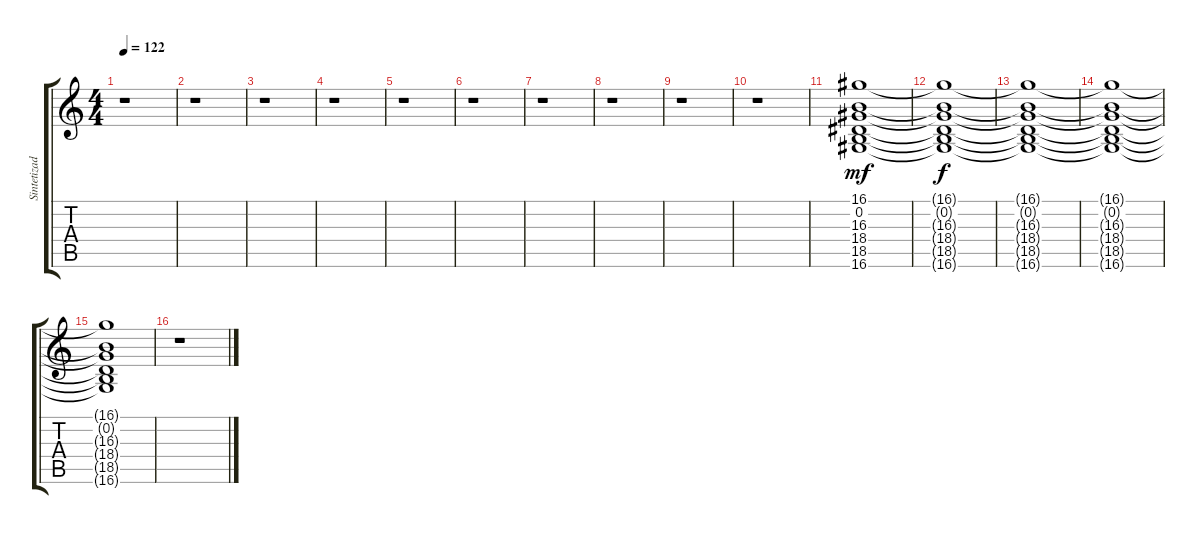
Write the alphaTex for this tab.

\track ("Sintetizador" "Sintetizad") {instrument synthstrings1}
\staff {score tabs}
\tuning (E4 B3 G3 D3 A2 E2) {hide}
\ts (4 4)
\tempo 122
\clef g2
\ks c
r.1{dy mf} |
r.1 |
r.1 |
r.1 |
r.1 |
r.1 |
r.1 |
r.1 |
r.1 |
r.1 |
(16.1 0.2 16.3 18.4 18.5 16.6).1 |
(16.1{t} 0.2{t} 16.3{t} 18.4{t} 18.5{t} 16.6{t}).1{dy f} |
(16.1{t} 0.2{t} 16.3{t} 18.4{t} 18.5{t} 16.6{t}).1 |
(16.1{t} 0.2{t} 16.3{t} 18.4{t} 18.5{t} 16.6{t}).1 |
(16.1{t} 0.2{t} 16.3{t} 18.4{t} 18.5{t} 16.6{t}).1 |
r.1
